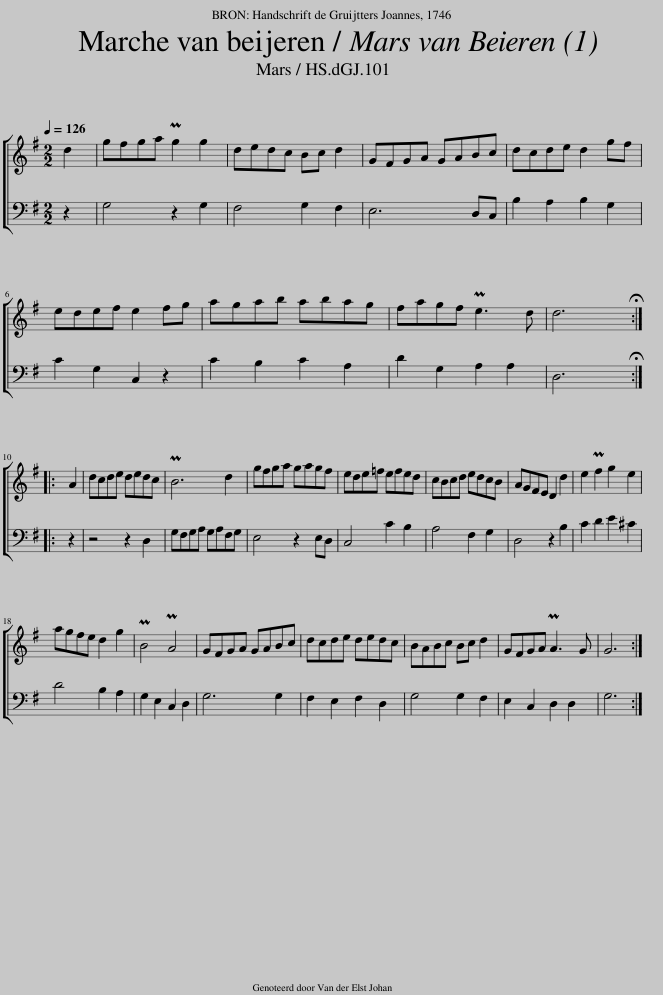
X:1
%%score [ 1 2 ]
L:1/8
Q:1/4=126
M:2/2
I:linebreak $
K:G
V:1 treble
V:2 bass
V:1
 d2 | gfga Pg2 g2 | dedc Bc d2 | GFGA GABc | dcde d2 gf |$ %5
 edef e2 fg | agab abag | fagf Pe3 d | d6 ::$ A2 | %10
 dcde dedc | PB6 d2 | gfga gagf | ede=f efed | cBcd edcB | %15
 AGFE D2 d2 | e2 Pf2 g2 e2 |$ agfe d2 g2 | PB4 PA4 | GFGA GABc | %20
 dcde dedc | BABc Bc d2 | GFGA PA3 G | G6 :| %24
V:2
 z2 | G,4 z2 G,2 | F,4 G,2 F,2 | E,6 D,C, | B,2 A,2 B,2 G,2 |$ %5
 C2 G,2 C,2 z2 | C2 B,2 C2 A,2 | D2 G,2 A,2 A,2 | D,6 ::$ z2 | %10
 z4 z2 D,2 | G,F,G,A, G,A,F,G, | E,4 z2 E,D, | C,4 C2 B,2 | A,4 F,2 G,2 | %15
 D,4 z2 B,2 | C2 D2 E2 ^C2 |$ D4 B,2 A,2 | G,2 E,2 C,2 D,2 | G,6 G,2 | %20
 F,2 E,2 F,2 D,2 | G,4 G,2 F,2 | E,2 C,2 D,2 D,2 | G,6 :| %24
